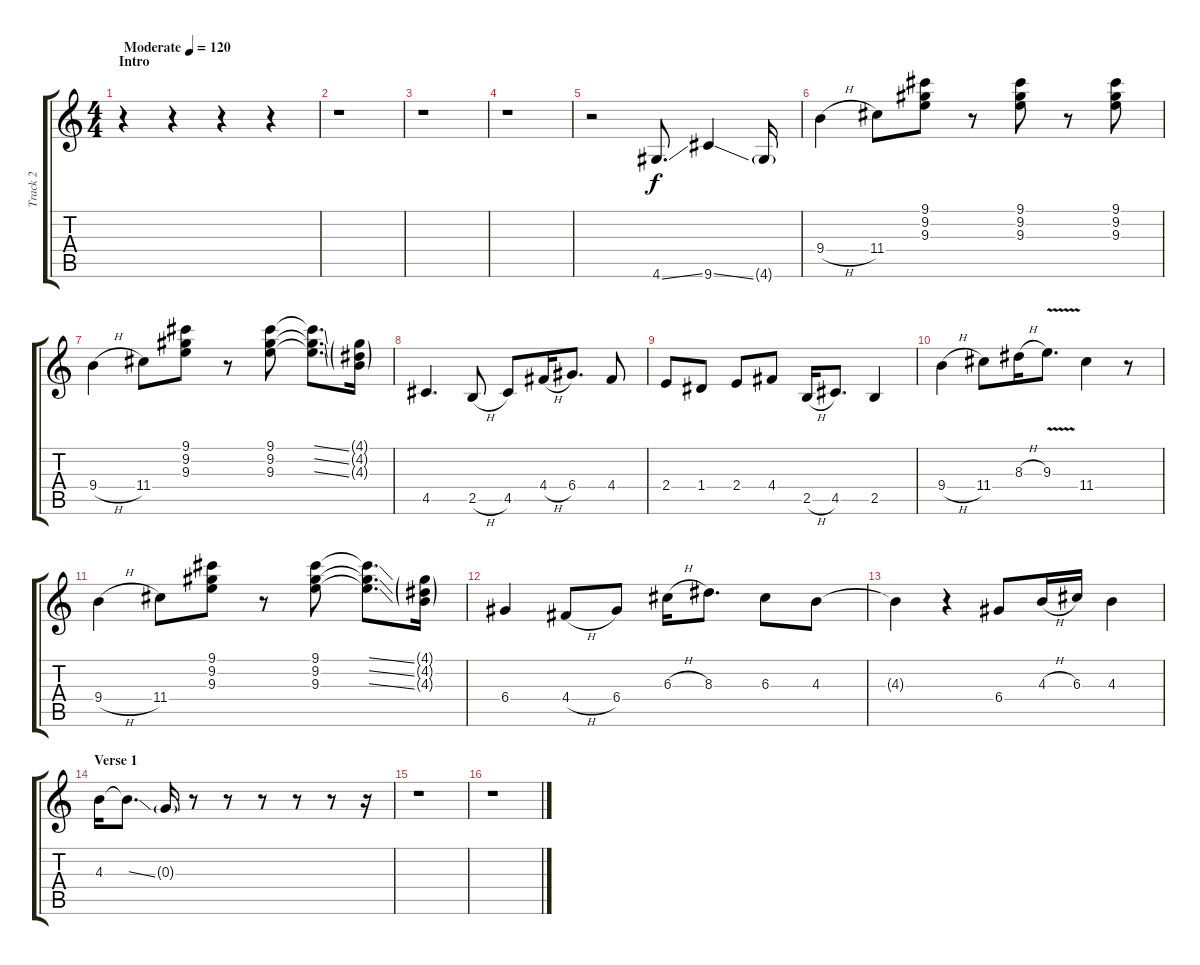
\track ("Track 2" "Track 2") {instrument overdrivenguitar}
\staff {score tabs}
\tuning (E4 B3 G3 D3 A2 E2) {hide}
\ts (4 4)
\section ("" "Intro")
\tempo (120 "Moderate")
\clef g2
\ks c
r.4{dy f instrument overdrivenguitar} r.4 r.4 r.4 |
r.1 |
r.1 |
r.1 |
r.2 4.6{ss}.8{d} 9.6{ss}.4 4.6{g}.16 |
9.4{h}.4 11.4.8 (9.1 9.2 9.3).8 r.8 (9.1 9.2 9.3).8 r.8 (9.1 9.2 9.3).8 |
9.4{h}.4 11.4.8 (9.1 9.2 9.3).8 r.8 (9.1 9.2 9.3).8 (9.1{ss t} 9.2{ss t} 9.3{ss t}).8{d} (4.1{g} 4.2{g} 4.3{g}).16 |
4.5.4{d} 2.5{h}.8 4.5.8 4.4{h}.16 6.4.8{d} 4.4.8 |
2.4.8 1.4.8 2.4.8 4.4.8 2.5{h}.16 4.5.8{d} 2.5.4 |
9.4{h}.4 11.4.8 8.3{h}.16 9.3{v}.8{d} 11.4.4 r.8 |
9.4{h}.4 11.4.8 (9.1 9.2 9.3).8 r.8 (9.1 9.2 9.3).8 (9.1{ss t} 9.2{ss t} 9.3{ss t}).8{d} (4.1{g} 4.2{g} 4.3{g}).16 |
6.4.4 4.4{h}.8 6.4.8 6.3{h}.16 8.3.8{d} 6.3.8 4.3.8 |
4.3{t}.4 r.4 6.4.8 4.3{h}.16 6.3.16 4.3.4 |
\section ("" "Verse 1")
4.3.16 4.3{ss t}.8{d} 0.3{g}.16 r.8 r.8 r.8 r.8 r.8 r.16 |
r.1 |
r.1
